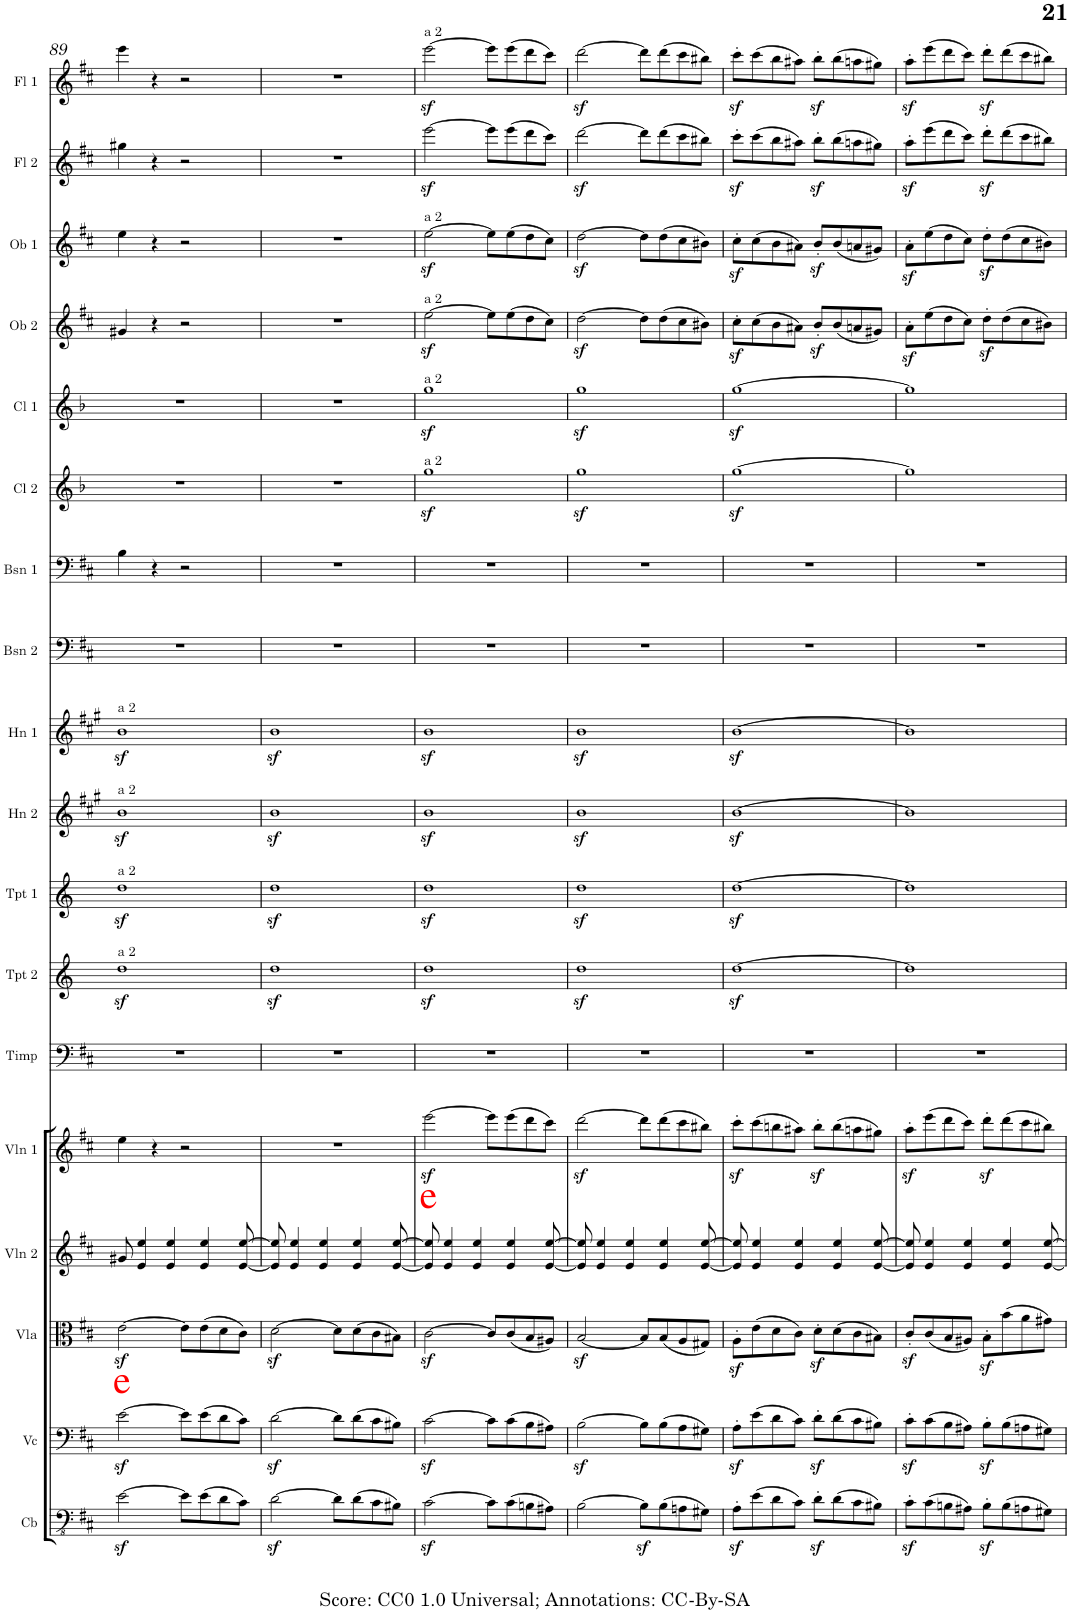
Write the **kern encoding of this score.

**kern	**kern	**kern	**text	**kern	**kern	**text	**kern	**kern	**kern	**kern	**kern	**kern	**kern	**kern	**kern	**kern	**kern	**kern	**kern
*part18	*part17	*part16	*part16	*part15	*part14	*part14	*part13	*part12	*part11	*part10	*part9	*part8	*part7	*part6	*part5	*part4	*part3	*part2	*part1
*staff18	*staff17	*staff16	*staff16	*staff15	*staff14	*staff14	*staff13	*staff12	*staff11	*staff10	*staff9	*staff8	*staff7	*staff6	*staff5	*staff4	*staff3	*staff2	*staff1
*I"Contrabass	*I"Violoncello	*I"Viola	*	*I"Violins 2	*I"Violins 1	*	*I"Timpani	*I"D Trumpet 2	*I"D Trumpet 1	*I"F Horn 2 (orig.  D)	*I"F Horn 1 (orig.  D)	*I"Bassoon 2	*I"Bassoon 1	*I"A Clarinet 2	*I"A Clarinet 1	*I"Oboe 2	*I"Oboe 1	*I"Flute 2	*I"Flute 1
*I'Cb	*I'Vc	*I'Vla	*	*I'Vln 2	*I'Vln 1	*	*I'Timp	*I'Tpt 2	*I'Tpt 1	*I'Hn 2	*I'Hn 1	*I'Bsn 2	*I'Bsn 1	*I'Cl 2	*I'Cl 1	*I'Ob 2	*I'Ob 1	*I'Fl 2	*I'Fl 1
!!LO:PB:g=z
*clefFv4	*clefF4	*clefC3	*	*clefG2	*clefG2	*	*clefF4	*clefG2	*clefG2	*clefG2	*clefG2	*clefF4	*clefF4	*clefG2	*clefG2	*clefG2	*clefG2	*clefG2	*clefG2
*	*	*	*	*	*	*	*	*Trd-1c-2	*Trd-1c-2	*Trd4c7	*Trd4c7	*	*	*Trd2c3	*Trd2c3	*	*	*	*
*k[f#c#]	*k[f#c#]	*k[f#c#]	*	*k[f#c#]	*k[f#c#]	*	*k[f#c#]	*k[]	*k[]	*k[f#c#g#]	*k[f#c#g#]	*k[f#c#]	*k[f#c#]	*k[b-]	*k[b-]	*k[f#c#]	*k[f#c#]	*k[f#c#]	*k[f#c#]
*M4/4	*M4/4	*M4/4	*	*M4/4	*M4/4	*	*M4/4	*M4/4	*M4/4	*M4/4	*M4/4	*M4/4	*M4/4	*M4/4	*M4/4	*M4/4	*M4/4	*M4/4	*M4/4
*met(c)	*met(c)	*met(c)	*	*met(c)	*met(c)	*	*met(c)	*met(c)	*met(c)	*met(c)	*met(c)	*met(c)	*met(c)	*met(c)	*met(c)	*met(c)	*met(c)	*met(c)	*met(c)
=89	=89	=89	=89	=89	=89	=89	=89	=89	=89	=89	=89	=89	=89	=89	=89	=89	=89	=89	=89
!	!	!	!	!	!	!	!	!	!	!	!LO:TX:a:t=a 2	!	!	!	!	!	!	!	!
!	!	!	!	!	!	!	!	!	!	!LO:TX:a:t=a 2	!	!	!	!	!	!	!	!	!
!	!	!	!	!	!	!	!	!	!LO:TX:a:t=a 2	!	!	!	!	!	!	!	!	!	!
!	!	!	!	!	!	!	!	!LO:TX:a:t=a 2	!	!	!	!	!	!	!	!	!	!	!
!	!	!	!LO:LY:b:color=#FF0000	!	!	!	!	!	!	!	!	!	!	!	!	!	!	!	!
[2Ez<\	[2ez<\	[2ez<\	e	8g#X/	4ee\	.	1r	1ddz<	1ddz<	1bz<	1bz<	1r	4B\	1r	1r	4g#X/	4ee\	4gg#X\	4eee\
.	.	.	.	4e/ 4ee/	.	.	.	.	.	.	.	.	.	.	.	.	.	.	.
.	.	.	.	.	4r	.	.	.	.	.	.	.	4r	.	.	4r	4r	4r	4r
.	.	.	.	4e/ 4ee/	.	.	.	.	.	.	.	.	.	.	.	.	.	.	.
8E\L]	8e\L]	8e\L]	.	.	2r	.	.	.	.	.	.	.	2r	.	.	2r	2r	2r	2r
(8E\	(8e\	(8e\	.	4e/ 4ee/	.	.	.	.	.	.	.	.	.	.	.	.	.	.	.
8D\	8d\	8d\	.	.	.	.	.	.	.	.	.	.	.	.	.	.	.	.	.
8C#\J)	8c#\J)	8c#\J)	.	[8e/ [8ee/	.	.	.	.	.	.	.	.	.	.	.	.	.	.	.
=90	=90	=90	=90	=90	=90	=90	=90	=90	=90	=90	=90	=90	=90	=90	=90	=90	=90	=90	=90
[2Dz<\	[2dz<\	[2dz<\	.	8e/] 8ee/]	1r	.	1r	1ddz<	1ddz<	1bz<	1bz<	1r	1r	1r	1r	1r	1r	1r	1r
.	.	.	.	4e/ 4ee/	.	.	.	.	.	.	.	.	.	.	.	.	.	.	.
.	.	.	.	4e/ 4ee/	.	.	.	.	.	.	.	.	.	.	.	.	.	.	.
8D\L]	8d\L]	8d\L]	.	.	.	.	.	.	.	.	.	.	.	.	.	.	.	.	.
(8D\	(8d\	(8d\	.	4e/ 4ee/	.	.	.	.	.	.	.	.	.	.	.	.	.	.	.
8C#\	8c#\	8c#\	.	.	.	.	.	.	.	.	.	.	.	.	.	.	.	.	.
8BB#X\J)	8B#X\J)	8B#X\J)	.	[8e/ [8ee/	.	.	.	.	.	.	.	.	.	.	.	.	.	.	.
=91	=91	=91	=91	=91	=91	=91	=91	=91	=91	=91	=91	=91	=91	=91	=91	=91	=91	=91	=91
!	!	!	!	!	!	!	!	!	!	!	!	!	!	!	!	!	!	!	!LO:TX:a:t=a 2
!	!	!	!	!	!	!	!	!	!	!	!	!	!	!	!	!	!LO:TX:a:t=a 2	!	!
!	!	!	!	!	!	!	!	!	!	!	!	!	!	!	!	!LO:TX:a:t=a 2	!	!	!
!	!	!	!	!	!	!	!	!	!	!	!	!	!	!	!LO:TX:a:t=a 2	!	!	!	!
!	!	!	!	!	!	!	!	!	!	!	!	!	!	!LO:TX:a:t=a 2	!	!	!	!	!
!	!	!	!	!	!	!LO:LY:b:color=#FF0000	!	!	!	!	!	!	!	!	!	!	!	!	!
[2C#z<\	[2c#z<\	[2c#z<\	.	8e/] 8ee/]	[2eeez<\	e	1r	1ddz<	1ddz<	1bz<	1bz<	1r	1r	1ggz<	1ggz<	[2eez<\	[2eez<\	[2eeez<\	[2eeez<\
.	.	.	.	4e/ 4ee/	.	.	.	.	.	.	.	.	.	.	.	.	.	.	.
.	.	.	.	4e/ 4ee/	.	.	.	.	.	.	.	.	.	.	.	.	.	.	.
8C#\L]	8c#\L]	8c#/L]	.	.	8eee\L]	.	.	.	.	.	.	.	.	.	.	8ee\L]	8ee\L]	8eee\L]	8eee\L]
(8C#\	(8c#\	(8c#/	.	4e/ 4ee/	(8eee\	.	.	.	.	.	.	.	.	.	.	(8ee\	(8ee\	(8eee\	(8eee\
8BBn\	8B\	8B/	.	.	8ddd\	.	.	.	.	.	.	.	.	.	.	8dd\	8dd\	8ddd\	8ddd\
8AA#X\J)	8A#X\J)	8A#X/J)	.	[8e/ [8ee/	8ccc#\J)	.	.	.	.	.	.	.	.	.	.	8cc#\J)	8cc#\J)	8ccc#\J)	8ccc#\J)
=92	=92	=92	=92	=92	=92	=92	=92	=92	=92	=92	=92	=92	=92	=92	=92	=92	=92	=92	=92
[2BB\	[2Bz<\	[2Bz</	.	8e/] 8ee/]	[2dddz<\	.	1r	1ddz<	1ddz<	1bz<	1bz<	1r	1r	1ggz<	1ggz<	[2ddz<\	[2ddz<\	[2dddz<\	[2dddz<\
.	.	.	.	4e/ 4ee/	.	.	.	.	.	.	.	.	.	.	.	.	.	.	.
.	.	.	.	4e/ 4ee/	.	.	.	.	.	.	.	.	.	.	.	.	.	.	.
8BBz<\L]	8B\L]	8B/L]	.	.	8ddd\L]	.	.	.	.	.	.	.	.	.	.	8dd\L]	8dd\L]	8ddd\L]	8ddd\L]
(8BB\	(8B\	(8B/	.	4e/ 4ee/	(8ddd\	.	.	.	.	.	.	.	.	.	.	(8dd\	(8dd\	(8ddd\	(8ddd\
8AAn\	8A\	8A/	.	.	8ccc#\	.	.	.	.	.	.	.	.	.	.	8cc#\	8cc#\	8ccc#\	8ccc#\
8GG#X\J)	8G#X\J)	8G#X/J)	.	[8e/ [8ee/	8bb#X\J)	.	.	.	.	.	.	.	.	.	.	8b#X\J)	8b#X\J)	8bb#X\J)	8bb#X\J)
=93	=93	=93	=93	=93	=93	=93	=93	=93	=93	=93	=93	=93	=93	=93	=93	=93	=93	=93	=93
8AAz<'\L	8Az<'\L	8Az<'\L	.	8e/] 8ee/]	8ccc#z<'\L	.	1r	[1ddz<	[1ddz<	[1bz<	[1bz<	1r	1r	[1ggz<	[1ggz<	8cc#z<'\L	8cc#z<'\L	8ccc#z<'\L	8ccc#z<'\L
(8E\	(8e\	(8e\	.	4e/ 4ee/	(8ccc#\	.	.	.	.	.	.	.	.	.	.	(8cc#\	(8cc#\	(8ccc#\	(8ccc#\
8D\	8d\	8d\	.	.	8bbn\	.	.	.	.	.	.	.	.	.	.	8b\	8b\	8bb\	8bb\
8C#\J)	8c#\J)	8c#\J)	.	4e/ 4ee/	8aa#X\J)	.	.	.	.	.	.	.	.	.	.	8a#X\J)	8a#X\J)	8aa#X\J)	8aa#X\J)
8Dz<'\L	8dz<'\L	8dz<'\L	.	.	8bbz<'\L	.	.	.	.	.	.	.	.	.	.	8bz<'/L	8bz<'/L	8bbz<'\L	8bbz<'\L
(8D\	(8d\	(8d\	.	4e/ 4ee/	(8bb\	.	.	.	.	.	.	.	.	.	.	(8b/	(8b/	(8bb\	(8bb\
8C#\	8c#\	8c#\	.	.	8aan\	.	.	.	.	.	.	.	.	.	.	8an/	8an/	8aan\	8aan\
8BB#X\J)	8B#X\J)	8B#X\J)	.	[8e/ [8ee/	8gg#X\J)	.	.	.	.	.	.	.	.	.	.	8g#X/J)	8g#X/J)	8gg#X\J)	8gg#X\J)
=94	=94	=94	=94	=94	=94	=94	=94	=94	=94	=94	=94	=94	=94	=94	=94	=94	=94	=94	=94
8C#z<'\L	8c#z<'\L	8c#z<'/L	.	8e/] 8ee/]	8aaz<'\L	.	1r	1dd]	1dd]	1b]	1b]	1r	1r	1gg]	1gg]	8az<'\L	8az<'\L	8aaz<'\L	8aaz<'\L
(8C#\	(8c#\	(8c#/	.	4e/ 4ee/	(8eee\	.	.	.	.	.	.	.	.	.	.	(8ee\	(8ee\	(8eee\	(8eee\
8BBn\	8B\	8B/	.	.	8ddd\	.	.	.	.	.	.	.	.	.	.	8dd\	8dd\	8ddd\	8ddd\
8AA#X\J)	8A#X\J)	8A#X/J)	.	4e/ 4ee/	8ccc#\J)	.	.	.	.	.	.	.	.	.	.	8cc#\J)	8cc#\J)	8ccc#\J)	8ccc#\J)
8BBz<'\L	8Bz<'\L	8Bz<'\L	.	.	8dddz<'\L	.	.	.	.	.	.	.	.	.	.	8ddz<'\L	8ddz<'\L	8dddz<'\L	8dddz<'\L
(8BB\	(8B\	(8b\	.	4e/ 4ee/	(8ddd\	.	.	.	.	.	.	.	.	.	.	(8dd\	(8dd\	(8ddd\	(8ddd\
8AAn\	8An\	8a\	.	.	8ccc#\	.	.	.	.	.	.	.	.	.	.	8cc#\	8cc#\	8ccc#\	8ccc#\
8GG#X\J)	8G#X\J)	8g#X\J)	.	[8e/ [8ee/	8bb#X\J)	.	.	.	.	.	.	.	.	.	.	8b#X\J)	8b#X\J)	8bb#X\J)	8bb#X\J)
=	=	=	=	=	=	=	=	=	=	=	=	=	=	=	=	=	=	=	=
*-	*-	*-	*-	*-	*-	*-	*-	*-	*-	*-	*-	*-	*-	*-	*-	*-	*-	*-	*-
